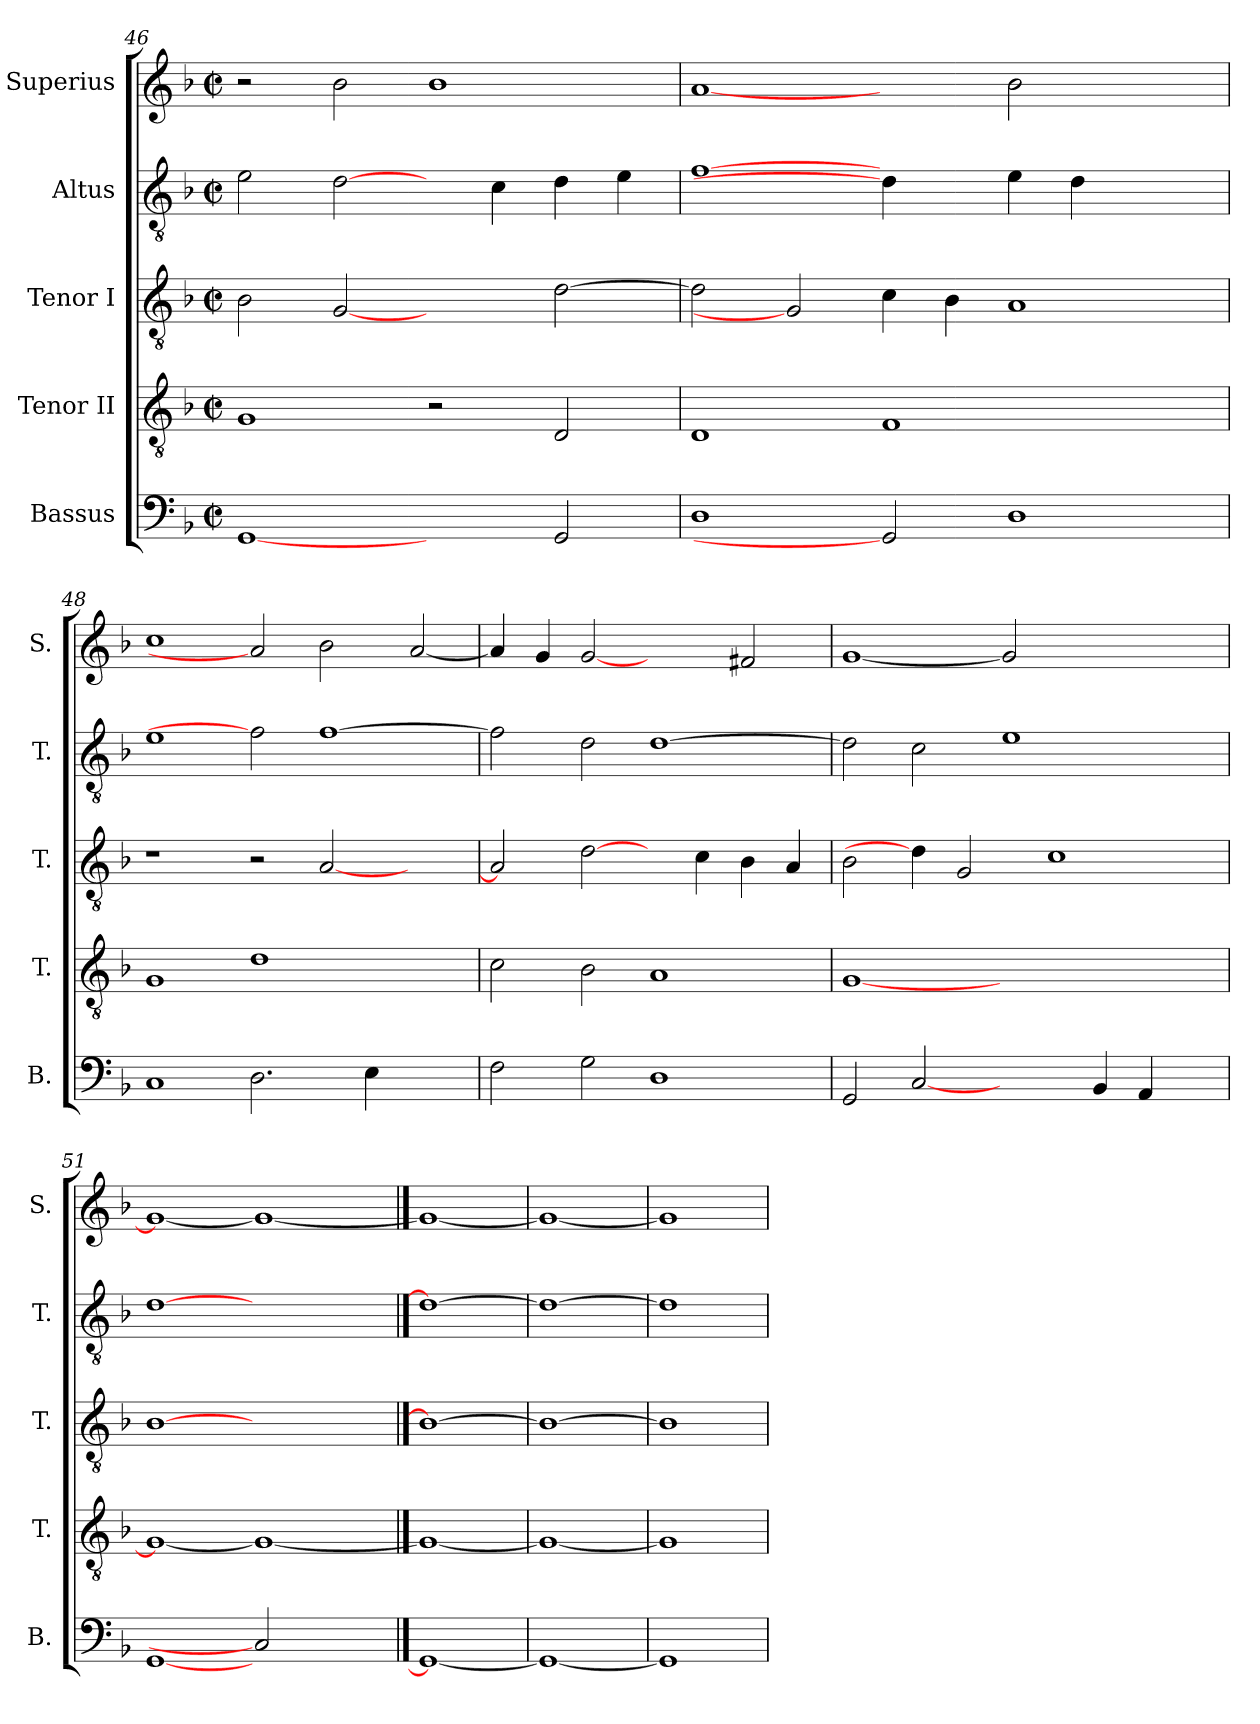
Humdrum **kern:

**kern	**kern	**kern	**kern	**kern
*part5	*part4	*part3	*part2	*part1
*staff5	*staff4	*staff3	*staff2	*staff1
*I"Bassus	*I"Tenor II	*I"Tenor I	*I"Altus	*I"Superius
*I'B.	*I'T.	*I'T.	*I'T.	*I'S.
*clefF4	*clefGv2	*clefGv2	*clefGv2	*clefG2
*	*ITrd7c12	*ITrd7c12	*ITrd7c12	*
*k[b-]	*k[b-]	*k[b-]	*k[b-]	*k[b-]
*F:	*F:	*F:	*F:	*F:
*M2/2	*M2/2	*M2/2	*M2/2	*M2/2
*met(c|)	*met(c|)	*met(c|)	*met(c|)	*met(c|)
=46	=46	=46	=46	=46
[1GGi	1GGi	2BB-i\	2Ei\	2r
.	.	[2GGi	[2Di\	2b-i\
2ryy	2r	2ryy	4ryy	1b-i
.	.	.	4Ci\	.
2GGi/	2DDi/	[>2Di\	4Di\	.
.	.	.	4Ei\	.
=47	=47	=47	=47	=47
1Di	1DDi	2Di\]	[1Fi	[1ai
.	.	2GGi]	.	.
2GGi]	1FFi	4Ci\	4Di\]	2ryy
.	.	4BB-i\	4ryy	.
1Di	.	1AAi	4Ei\	2b-i\
.	.	.	4Di\	.
.	2ryy	.	2ryy	2ryy
!!LO:PB:g=z
=48	=48	=48	=48	=48
1Ci	1GGi	1r	1Ei	1cci
2.Di\	1Di	2r	2Fi]	2ai]
.	.	[<2AAi/	[>1Fi	2b-i\
4Ei\	.	.	.	.
2ryy	2ryy	2ryy	.	[<2ai/
=49	=49	=49	=49	=49
2Fi\	2Ci\	2AAi/]	2Fi\]	4ai/]
.	.	.	.	4gi/
2Gi\	2BB-i\	[2Di\	2Di\	[2gi
1Di	1AAi	4ryy	[>1Di	2ryy
.	.	4Ci\	.	.
.	.	4BB-i\	.	2f#Xi/
.	.	4AAi/	.	.
=50	=50	=50	=50	=50
2GGi/	[<1GGi	2BB-i\	2Di\]	[<1gi
[2Ci	.	4Di\]	2Ci\	.
.	.	2GGi/	.	.
2ryy	1ryy	.	1Ei	2gi]
.	.	1Ci	.	.
4BB-i/	.	.	.	2.ryy
4AAi/	.	.	.	.
4ryy	4ryy	.	4ryy	.
=51	=51	=51	=51	=51
[1GGi	1GGi_<	[1BB-i	[1Di	1gi_<
2Ci]	1GGi_	1ryy	1ryy	1gi_
2ryy	.	.	.	.
==52	==52	==52	==52	==52
1GGi_	1GGi_	1BB-i_	1Di_	1gi_
=53	=53	=53	=53	=53
1GGi_	1GGi_	1BB-i_	1Di_	1gi_
=54	=54	=54	=54	=54
1GGi]	1GGi]	1BB-i]	1Di]	1gi]
=	=	=	=	=
*-	*-	*-	*-	*-
